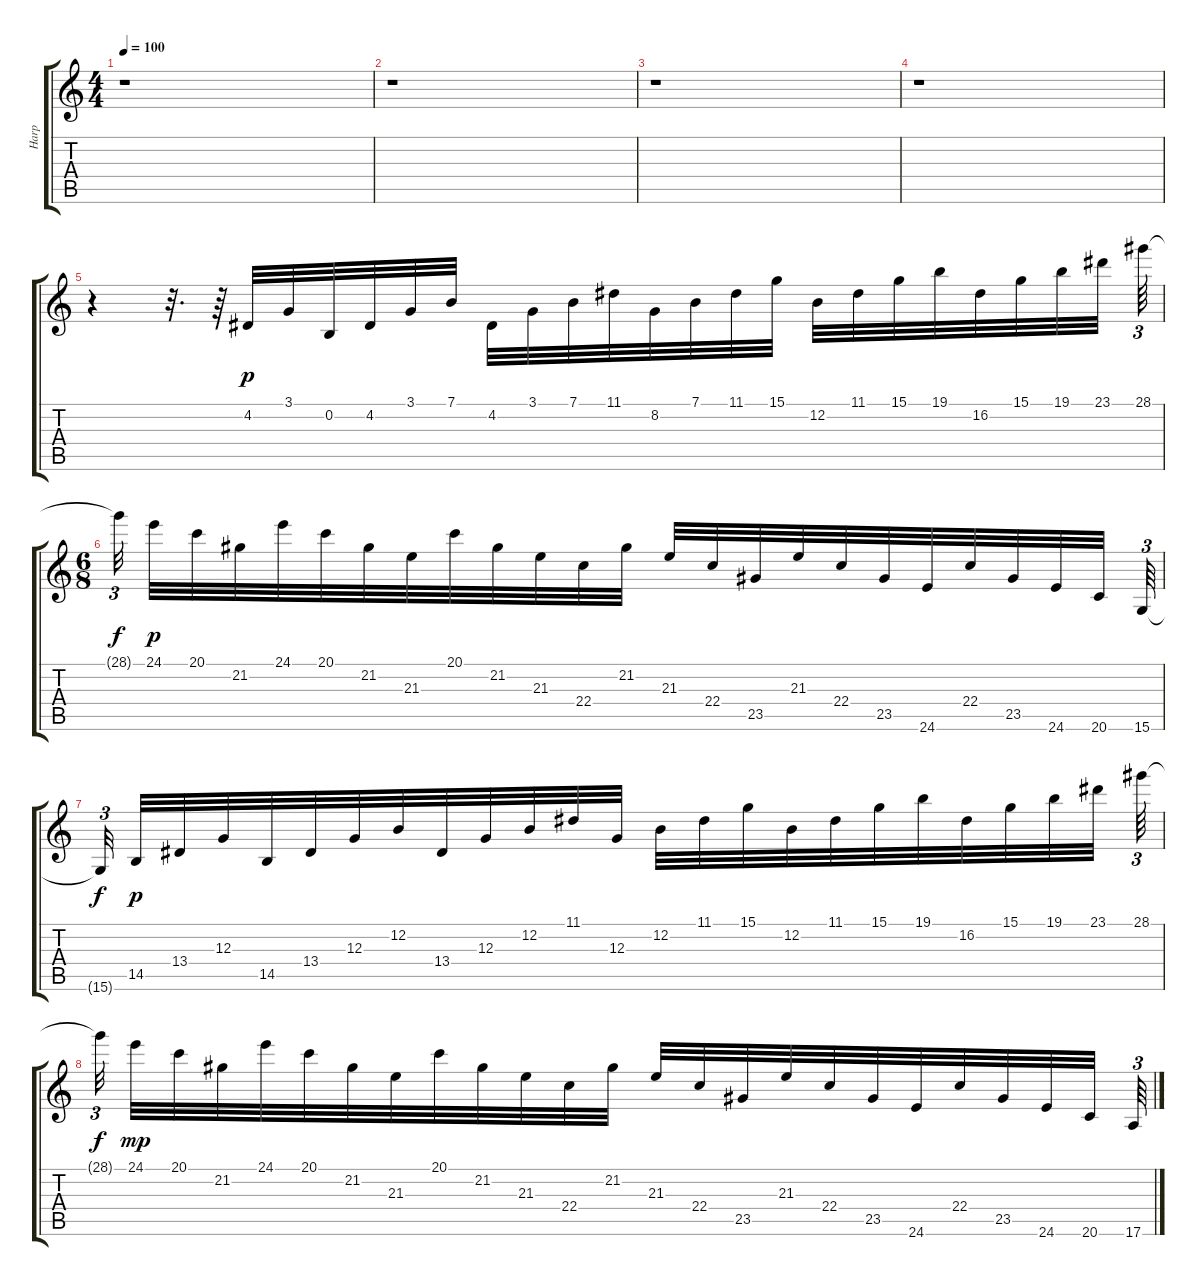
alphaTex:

\track ("Harp" "Harp") {instrument orchestralharp}
\staff {score tabs}
\tuning (E4 B3 G3 D3 A2 E2) {hide}
\ts (4 4)
\tempo 100
\clef g2
\ks c
r.1{dy pp} |
r.1 |
r.1 |
r.1 |
r.4 r.32{d} r.64 4.2.32{dy p} 3.1.32 0.2.32 4.2.32 3.1.32 7.1.32 4.2.32 3.1.32 7.1.32 11.1.32 8.2.32 7.1.32 11.1.32 15.1.32 12.2.32 11.1.32 15.1.32 19.1.32 16.2.32 15.1.32 19.1.32 23.1.32 28.1.64{tu (3 2)} |
\ts (6 8)
28.1{t}.32{tu (3 2) dy f} 24.1.32{dy p} 20.1.32 21.2.32 24.1.32 20.1.32 21.2.32 21.3.32 20.1.32 21.2.32 21.3.32 22.4.32 21.2.32 21.3.32 22.4.32 23.5.32 21.3.32 22.4.32 23.5.32 24.6.32 22.4.32 23.5.32 24.6.32 20.6.32 15.6.64{tu (3 2)} |
15.6{t}.32{tu (3 2) dy f} 14.5.32{dy p} 13.4.32 12.3.32 14.5.32 13.4.32 12.3.32 12.2.32 13.4.32 12.3.32 12.2.32 11.1.32 12.3.32 12.2.32 11.1.32 15.1.32 12.2.32 11.1.32 15.1.32 19.1.32 16.2.32 15.1.32 19.1.32 23.1.32 28.1.64{tu (3 2)} |
28.1{t}.32{tu (3 2) dy f} 24.1.32{dy mp} 20.1.32 21.2.32 24.1.32 20.1.32 21.2.32 21.3.32 20.1.32 21.2.32 21.3.32 22.4.32 21.2.32 21.3.32 22.4.32 23.5.32 21.3.32 22.4.32 23.5.32 24.6.32 22.4.32 23.5.32 24.6.32 20.6.32 17.6.64{tu (3 2)}
